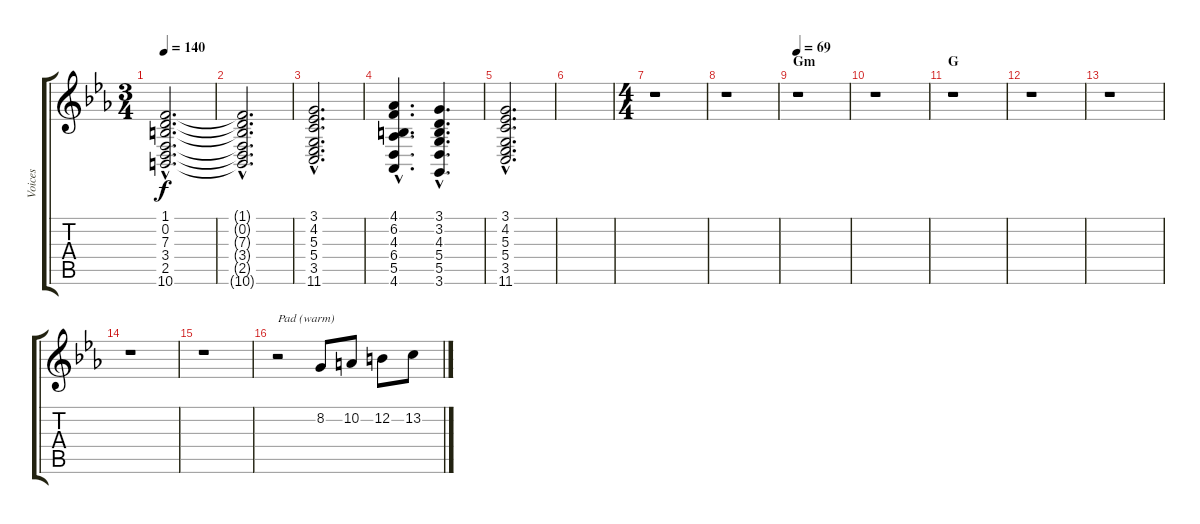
\track ("Voices" "Voices") {instrument piccolo}
\staff {score tabs}
\tuning (E4 B3 G3 D3 A2 E2) {hide}
\ts (3 4)
\tempo 140
\clef g2
\ks cminor
(1.1{hac} 0.2{hac} 7.3{hac} 3.4{hac} 2.5{hac} 10.6{hac}).2{d dy f} |
(1.1{hac t} 0.2{hac t} 7.3{hac t} 3.4{hac t} 2.5{hac t} 10.6{hac t}).2{d} |
(3.1{hac} 4.2{hac} 5.3{hac} 5.4{hac} 3.5{hac} 11.6{hac}).2{d} |
(4.1{hac} 6.2{hac} 4.3{hac} 6.4{hac} 5.5{hac} 4.6{hac}).4{d} (3.1{hac} 3.2{hac} 4.3{hac} 5.4{hac} 5.5{hac} 3.6{hac}).4{d} |
(3.1{hac} 4.2{hac} 5.3{hac} 5.4{hac} 3.5{hac} 11.6{hac}).2{d} |
|
\ts (4 4)
r.1{volume 10 instrument piccolo} |
r.1 |
\section ("" "Gm")
\tempo 69
r.1 |
r.1 |
\section ("" "G")
r.1 |
r.1 |
r.1 |
r.1 |
r.1 |
r.2{txt "Pad (warm)" instrument pad2warm} 8.2.8 10.2.8 12.2.8 13.2.8
